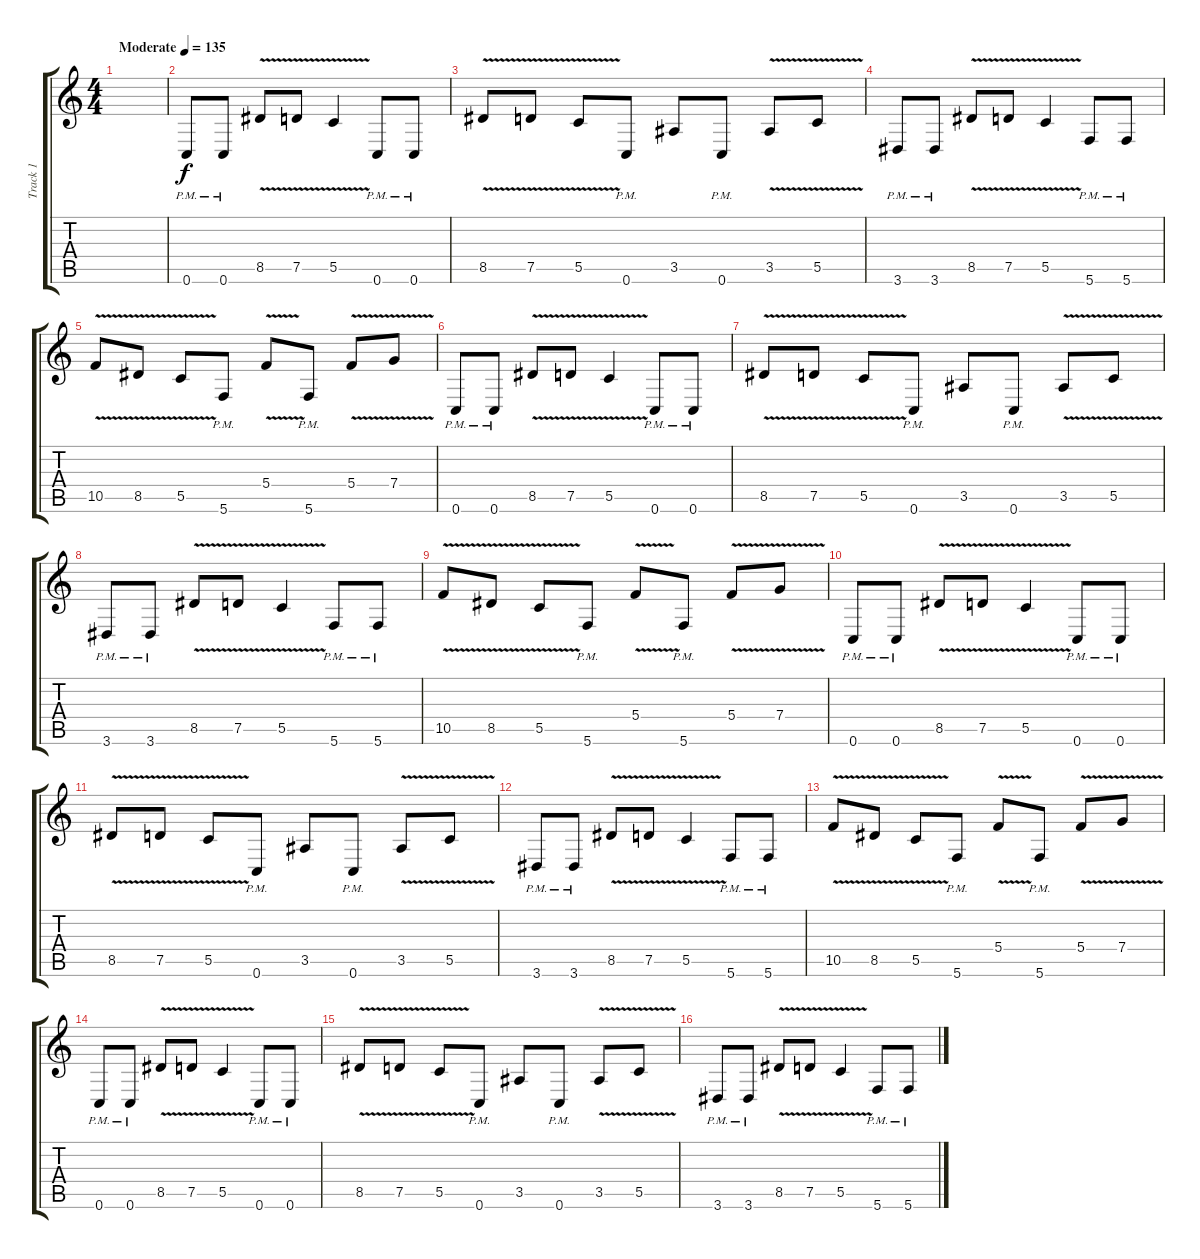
\track ("Track 1" "Track 1") {instrument distortionguitar}
\staff {score tabs}
\tuning (D4 A3 F3 C3 G2 C2) {hide}
\ts (4 4)
\tempo (135 "Moderate")
\clef g2
\ks c
|
0.6{pm}.8 0.6{pm}.8 8.5{v}.8 7.5{v}.8 5.5{v}.4 0.6{pm}.8 0.6{pm}.8 |
8.5{v}.8 7.5{v}.8 5.5{v}.8 0.6{pm}.8 3.5.8 0.6{pm}.8 3.5{v}.8 5.5{v}.8 |
3.6{pm}.8 3.6{pm}.8 8.5{v}.8 7.5{v}.8 5.5{v}.4 5.6{pm}.8 5.6{pm}.8 |
10.5{v}.8 8.5{v}.8 5.5{v}.8 5.6{pm}.8 5.4{v}.8 5.6{pm}.8 5.4{v}.8 7.4{v}.8 |
0.6{pm}.8 0.6{pm}.8 8.5{v}.8 7.5{v}.8 5.5{v}.4 0.6{pm}.8 0.6{pm}.8 |
8.5{v}.8 7.5{v}.8 5.5{v}.8 0.6{pm}.8 3.5.8 0.6{pm}.8 3.5{v}.8 5.5{v}.8 |
3.6{pm}.8 3.6{pm}.8 8.5{v}.8 7.5{v}.8 5.5{v}.4 5.6{pm}.8 5.6{pm}.8 |
10.5{v}.8 8.5{v}.8 5.5{v}.8 5.6{pm}.8 5.4{v}.8 5.6{pm}.8 5.4{v}.8 7.4{v}.8 |
0.6{pm}.8 0.6{pm}.8 8.5{v}.8 7.5{v}.8 5.5{v}.4 0.6{pm}.8 0.6{pm}.8 |
8.5{v}.8 7.5{v}.8 5.5{v}.8 0.6{pm}.8 3.5.8 0.6{pm}.8 3.5{v}.8 5.5{v}.8 |
3.6{pm}.8 3.6{pm}.8 8.5{v}.8 7.5{v}.8 5.5{v}.4 5.6{pm}.8 5.6{pm}.8 |
10.5{v}.8 8.5{v}.8 5.5{v}.8 5.6{pm}.8 5.4{v}.8 5.6{pm}.8 5.4{v}.8 7.4{v}.8 |
0.6{pm}.8 0.6{pm}.8 8.5{v}.8 7.5{v}.8 5.5{v}.4 0.6{pm}.8 0.6{pm}.8 |
8.5{v}.8 7.5{v}.8 5.5{v}.8 0.6{pm}.8 3.5.8 0.6{pm}.8 3.5{v}.8 5.5{v}.8 |
3.6{pm}.8 3.6{pm}.8 8.5{v}.8 7.5{v}.8 5.5{v}.4 5.6{pm}.8 5.6{pm}.8
